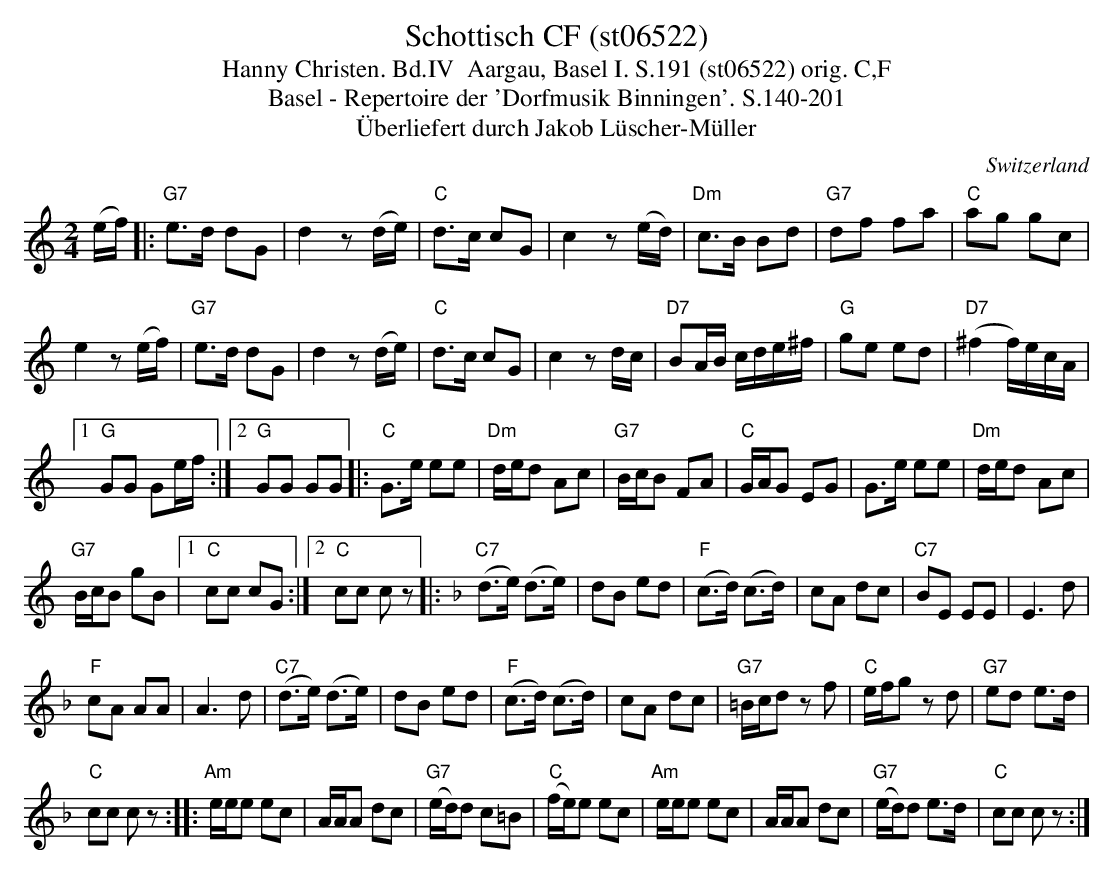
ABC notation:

X:1
T:Schottisch CF (st06522)
T:Hanny Christen. Bd.IV  Aargau, Basel I. S.191 (st06522) orig. C,F
T: Basel - Repertoire der 'Dorfmusik Binningen'. S.140-201
T:Überliefert durch Jakob Lüscher-Müller
M:2/4
L:1/8
O:Switzerland
K:C major
(e/f/) |: "G7"e>d dG | d2z(d/e/) | "C"d>c cG | c2z(e/d/) | "Dm"c>B Bd | "G7"df fa | "C"ag gc |
e2z(e/f/) | "G7"e>d dG | d2z(d/e/) | "C"d>c cG | c2zd/c/ | "D7"BA/B/ c/d/e/^f/ | "G"ge ed | ("D7"^f2 f/)e/c/A/ |1
"G"GG Ge/f/ :|2 "G"GG GG |: "C"G>e ee | "Dm"d/e/d Ac | "G7"B/c/B FA | "C"G/A/G EG | G>e ee | "Dm"d/e/d Ac  |
"G7"B/c/B gB |1 "C"cc cG :|2 "C"cc cz |: [K:F] ("C7"d>e) (d>e) | dB ed | ("F"c>d) (c>d) | cA dc | "C7"BE EE | E3d |
"F"cA AA | A3d | ("C7"d>e) (d>e) | dB ed | ("F"c>d) (c>d) | cA dc | "G7"=B/c/d zf | "C"e/f/g zd | "G7"ed e>d |
"C"cc cz :: "Am"e/e/e ec | A/A/A dc | ("G7"e/d/)d c=B | ("C"f/e/)e ec | "Am"e/e/e ec |  A/A/A dc | ("G7"e/d/)d e>d | "C"cc cz :|
